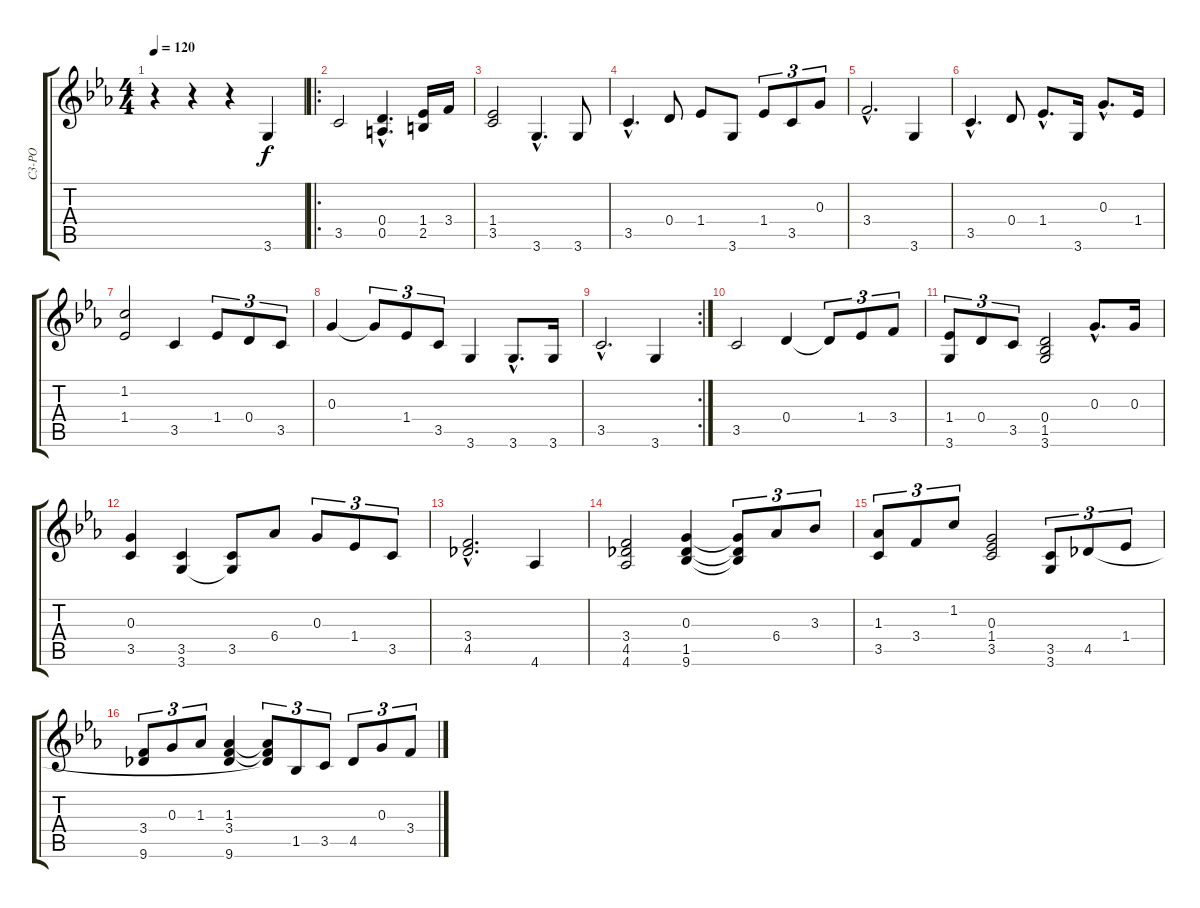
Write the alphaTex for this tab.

\track ("C3-PO" "C3-PO") {instrument acousticguitarnylon}
\staff {score tabs}
\tuning (E4 B3 G3 D3 A2 E2) {hide}
\ts (4 4)
\tempo 120
\clef g2
\ks eb
r.4{dy f instrument acousticguitarnylon} r.4 r.4 3.6.4 |
\ro
3.5.2 (0.4{hac} 0.5{hac}).4{d} (1.4 2.5).16 3.4.16 |
(1.4 3.5).2 3.6{hac}.4{d} 3.6.8 |
3.5{hac}.4{d} 0.4.8 1.4.8 3.6.8 1.4.8{tu (3 2)} 3.5.8{tu (3 2)} 0.3.8{tu (3 2)} |
3.4{hac}.2{d} 3.6.4 |
3.5{hac}.4{d} 0.4.8 1.4{hac}.8{d} 3.6.16 0.3{hac}.8{d} 1.4.16 |
(1.2 1.4).2 3.5.4 1.4.8{tu (3 2)} 0.4.8{tu (3 2)} 3.5.8{tu (3 2)} |
0.3.4 0.3{t}.8{tu (3 2)} 1.4.8{tu (3 2)} 3.5.8{tu (3 2)} 3.6.4 3.6{hac}.8{d} 3.6.16 |
\rc 2
3.5{hac}.2{d} 3.6.4 |
3.5.2 0.4.4 0.4{t}.8{tu (3 2)} 1.4.8{tu (3 2)} 3.4.8{tu (3 2)} |
(1.4 3.6).8{tu (3 2)} 0.4.8{tu (3 2)} 3.5.8{tu (3 2)} (0.4 1.5 3.6).2 0.3{hac}.8{d} 0.3.16 |
(0.3 3.5).4 (3.5 3.6).4 (3.5 3.6{t}).8 6.4.8 0.3.8{tu (3 2)} 1.4.8{tu (3 2)} 3.5.8{tu (3 2)} |
(3.4{hac} 4.5{hac}).2{d} 4.6.4 |
(3.4 4.5 4.6).2 (0.3 1.5 9.6).4 (0.3{t} 1.5{t} 9.6{t}).8{tu (3 2)} 6.4.8{tu (3 2)} 3.3.8{tu (3 2)} |
(1.3 3.5).8{tu (3 2)} 3.4.8{tu (3 2)} 1.2.8{tu (3 2)} (0.3 1.4 3.5).2 (3.5 3.6).8{tu (3 2)} 4.5.8{tu (3 2)} 1.4.8{tu (3 2)} |
(3.4 9.6).8{tu (3 2)} 0.3.8{tu (3 2)} 1.3.8{tu (3 2)} (1.3 3.4 9.6).4 (1.3{t} 3.4{t} 4.5{t}).8{tu (3 2)} 1.5.8{tu (3 2)} 3.5.8{tu (3 2)} 4.5.8{tu (3 2)} 0.3.8{tu (3 2)} 3.4.8{tu (3 2)}
